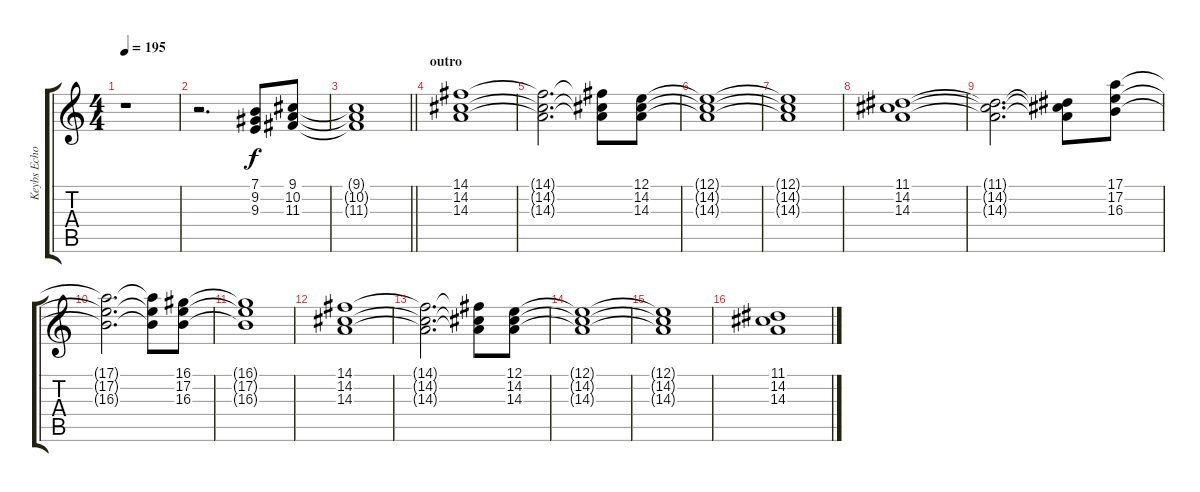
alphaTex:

\track ("Keybs Echo" "Keybs Echo") {instrument fx7echoes}
\staff {score tabs}
\tuning (E4 B3 G3 D3 A2 E2) {hide}
\ts (4 4)
\tempo 195
\clef g2
\ks c
r.1{dy f} |
r.2{d} (7.1 9.2 9.3).8 (9.1 10.2 11.3).8 |
\barLineRight lightlight
(9.1{t} 10.2{t} 11.3{t}).1 |
\section ("" "outro")
(14.1 14.2 14.3).1 |
(14.1{t} 14.2{t} 14.3{t}).2{d} (14.1{t} 14.2{t} 14.3{t}).8 (12.1 14.2 14.3).8 |
(12.1{t} 14.2{t} 14.3{t}).1 |
(12.1{t} 14.2{t} 14.3{t}).1 |
(11.1 14.2 14.3).1 |
(11.1{t} 14.2{t} 14.3{t}).2{d} (11.1{t} 14.2{t} 14.3{t}).8 (17.1 17.2 16.3).8 |
(17.1{t} 17.2{t} 16.3{t}).2{d} (17.1{t} 17.2{t} 16.3{t}).8 (16.1 17.2 16.3).8 |
(16.1{t} 17.2{t} 16.3{t}).1 |
(14.1 14.2 14.3).1 |
(14.1{t} 14.2{t} 14.3{t}).2{d} (14.1{t} 14.2{t} 14.3{t}).8 (12.1 14.2 14.3).8 |
(12.1{t} 14.2{t} 14.3{t}).1 |
(12.1{t} 14.2{t} 14.3{t}).1 |
(11.1 14.2 14.3).1
